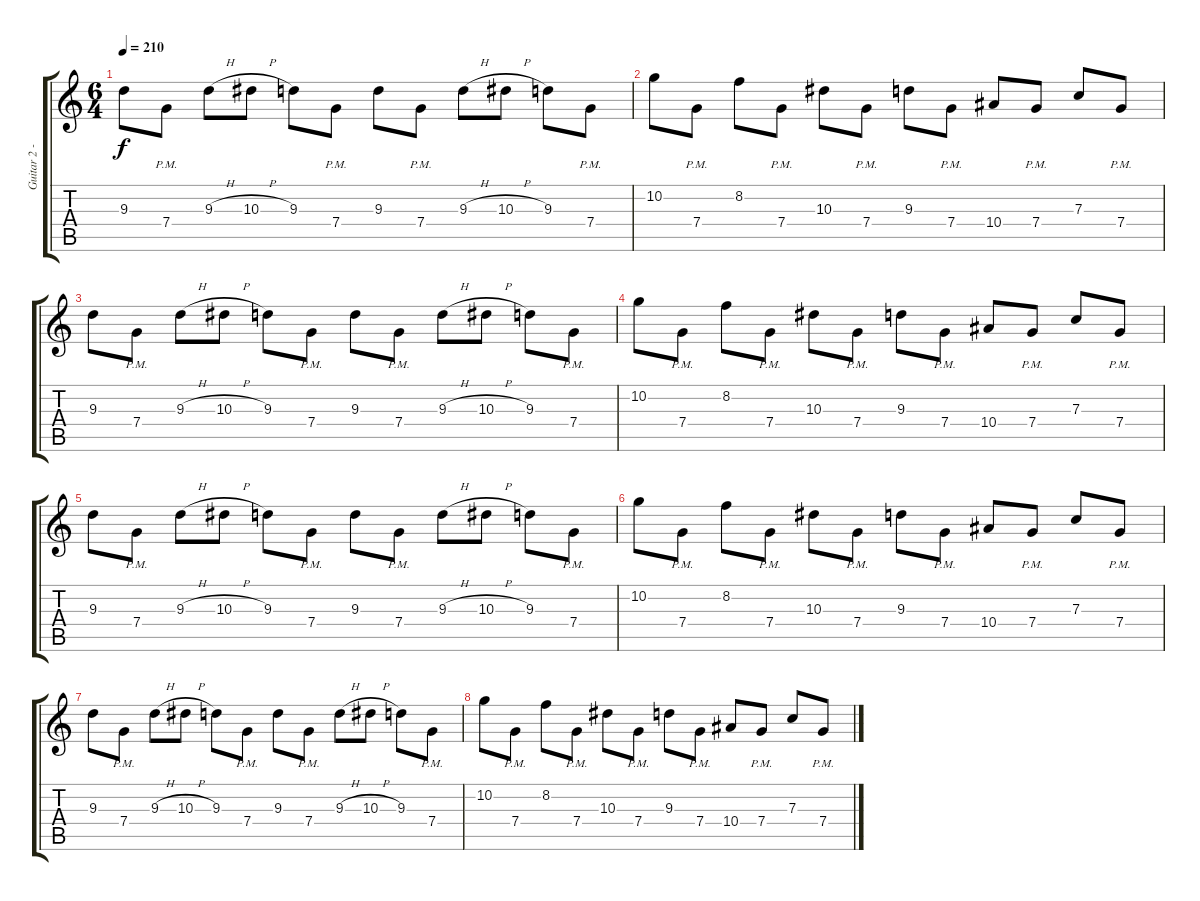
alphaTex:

\track ("Guitar 2 - Joel Stroetzel" "Guitar 2 -") {instrument distortionguitar}
\staff {score tabs}
\tuning (D4 A3 F3 C3 G2 C2) {hide}
\ts (6 4)
\tempo 210
\clef g2
\ks c
9.3.8{dy f} 7.4{pm}.8 9.3{h}.8 10.3{h}.8 9.3.8 7.4{pm}.8 9.3.8 7.4{pm}.8 9.3{h}.8 10.3{h}.8 9.3.8 7.4{pm}.8 |
10.2.8 7.4{pm}.8 8.2.8 7.4{pm}.8 10.3.8 7.4{pm}.8 9.3.8 7.4{pm}.8 10.4.8 7.4{pm}.8 7.3.8 7.4{pm}.8 |
9.3.8 7.4{pm}.8 9.3{h}.8 10.3{h}.8 9.3.8 7.4{pm}.8 9.3.8 7.4{pm}.8 9.3{h}.8 10.3{h}.8 9.3.8 7.4{pm}.8 |
10.2.8 7.4{pm}.8 8.2.8 7.4{pm}.8 10.3.8 7.4{pm}.8 9.3.8 7.4{pm}.8 10.4.8 7.4{pm}.8 7.3.8 7.4{pm}.8 |
9.3.8 7.4{pm}.8 9.3{h}.8 10.3{h}.8 9.3.8 7.4{pm}.8 9.3.8 7.4{pm}.8 9.3{h}.8 10.3{h}.8 9.3.8 7.4{pm}.8 |
10.2.8 7.4{pm}.8 8.2.8 7.4{pm}.8 10.3.8 7.4{pm}.8 9.3.8 7.4{pm}.8 10.4.8 7.4{pm}.8 7.3.8 7.4{pm}.8 |
9.3.8 7.4{pm}.8 9.3{h}.8 10.3{h}.8 9.3.8 7.4{pm}.8 9.3.8 7.4{pm}.8 9.3{h}.8 10.3{h}.8 9.3.8 7.4{pm}.8 |
10.2.8 7.4{pm}.8 8.2.8 7.4{pm}.8 10.3.8 7.4{pm}.8 9.3.8 7.4{pm}.8 10.4.8 7.4{pm}.8 7.3.8 7.4{pm}.8
